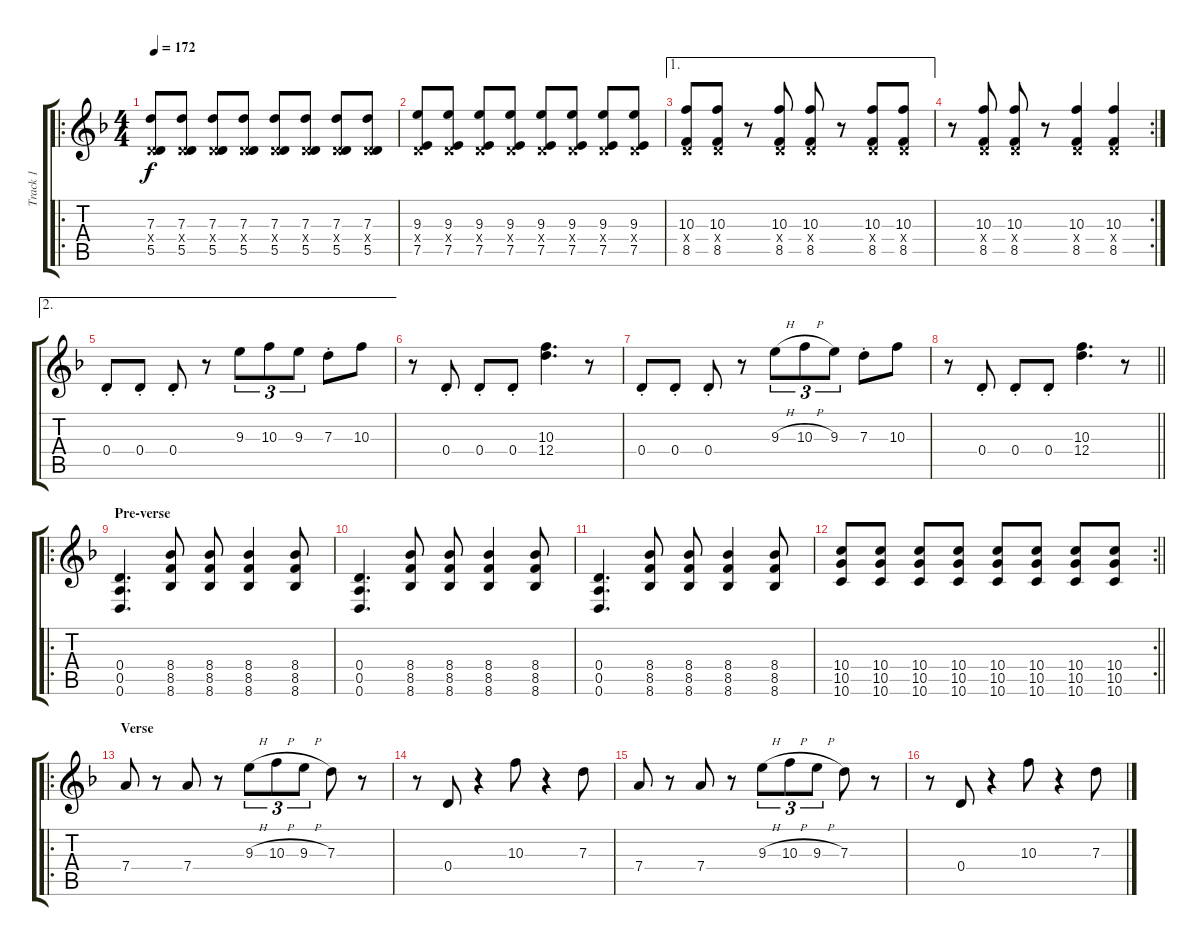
\track ("Track 1" "Track 1") {instrument overdrivenguitar}
\staff {score tabs}
\tuning (E4 B3 G3 D3 A2 D2) {hide}
\ro
\ts (4 4)
\tempo 172
\clef g2
\ks f
(7.3 0.4{x} 5.5).8{dy f} (7.3 0.4{x} 5.5).8 (7.3 0.4{x} 5.5).8 (7.3 0.4{x} 5.5).8 (7.3 0.4{x} 5.5).8 (7.3 0.4{x} 5.5).8 (7.3 0.4{x} 5.5).8 (7.3 0.4{x} 5.5).8 |
(9.3 0.4{x} 7.5).8 (9.3 0.4{x} 7.5).8 (9.3 0.4{x} 7.5).8 (9.3 0.4{x} 7.5).8 (9.3 0.4{x} 7.5).8 (9.3 0.4{x} 7.5).8 (9.3 0.4{x} 7.5).8 (9.3 0.4{x} 7.5).8 |
\ae 1
(10.3 0.4{x} 8.5).8 (10.3 0.4{x} 8.5).8 r.8 (10.3 0.4{x} 8.5).8 (10.3 0.4{x} 8.5).8 r.8 (10.3 0.4{x} 8.5).8 (10.3 0.4{x} 8.5).8 |
\rc 2
r.8 (10.3 0.4{x} 8.5).8 (10.3 0.4{x} 8.5).8 r.8 (10.3 0.4{x} 8.5).4 (10.3 0.4{x} 8.5).4 |
\ae 2
0.4{st}.8 0.4{st}.8 0.4{st}.8 r.8 9.3.8{tu (3 2)} 10.3.8{tu (3 2)} 9.3.8{tu (3 2)} 7.3{st}.8 10.3.8 |
r.8 0.4{st}.8 0.4{st}.8 0.4{st}.8 (10.3 12.4).4{d} r.8 |
0.4{st}.8 0.4{st}.8 0.4{st}.8 r.8 9.3{h}.8{tu (3 2)} 10.3{h}.8{tu (3 2)} 9.3.8{tu (3 2)} 7.3{st}.8 10.3.8 |
\barLineRight lightlight
r.8 0.4{st}.8 0.4{st}.8 0.4{st}.8 (10.3 12.4).4{d} r.8 |
\ro
\section ("" "Pre-verse")
(0.4 0.5 0.6).4{d} (8.4 8.5 8.6).8 (8.4 8.5 8.6).8 (8.4 8.5 8.6).4 (8.4 8.5 8.6).8 |
(0.4 0.5 0.6).4{d} (8.4 8.5 8.6).8 (8.4 8.5 8.6).8 (8.4 8.5 8.6).4 (8.4 8.5 8.6).8 |
(0.4 0.5 0.6).4{d} (8.4 8.5 8.6).8 (8.4 8.5 8.6).8 (8.4 8.5 8.6).4 (8.4 8.5 8.6).8 |
\rc 2
\barLineRight lightlight
(10.4 10.5 10.6).8 (10.4 10.5 10.6).8 (10.4 10.5 10.6).8 (10.4 10.5 10.6).8 (10.4 10.5 10.6).8 (10.4 10.5 10.6).8 (10.4 10.5 10.6).8 (10.4 10.5 10.6).8 |
\ro
\section ("" "Verse")
7.4.8 r.8 7.4.8 r.8 9.3{h}.8{tu (3 2)} 10.3{h}.8{tu (3 2)} 9.3{h}.8{tu (3 2)} 7.3.8 r.8 |
r.8 0.4.8 r.4 10.3.8 r.4 7.3.8 |
7.4.8 r.8 7.4.8 r.8 9.3{h}.8{tu (3 2)} 10.3{h}.8{tu (3 2)} 9.3{h}.8{tu (3 2)} 7.3.8 r.8 |
r.8 0.4.8 r.4 10.3.8 r.4 7.3.8
